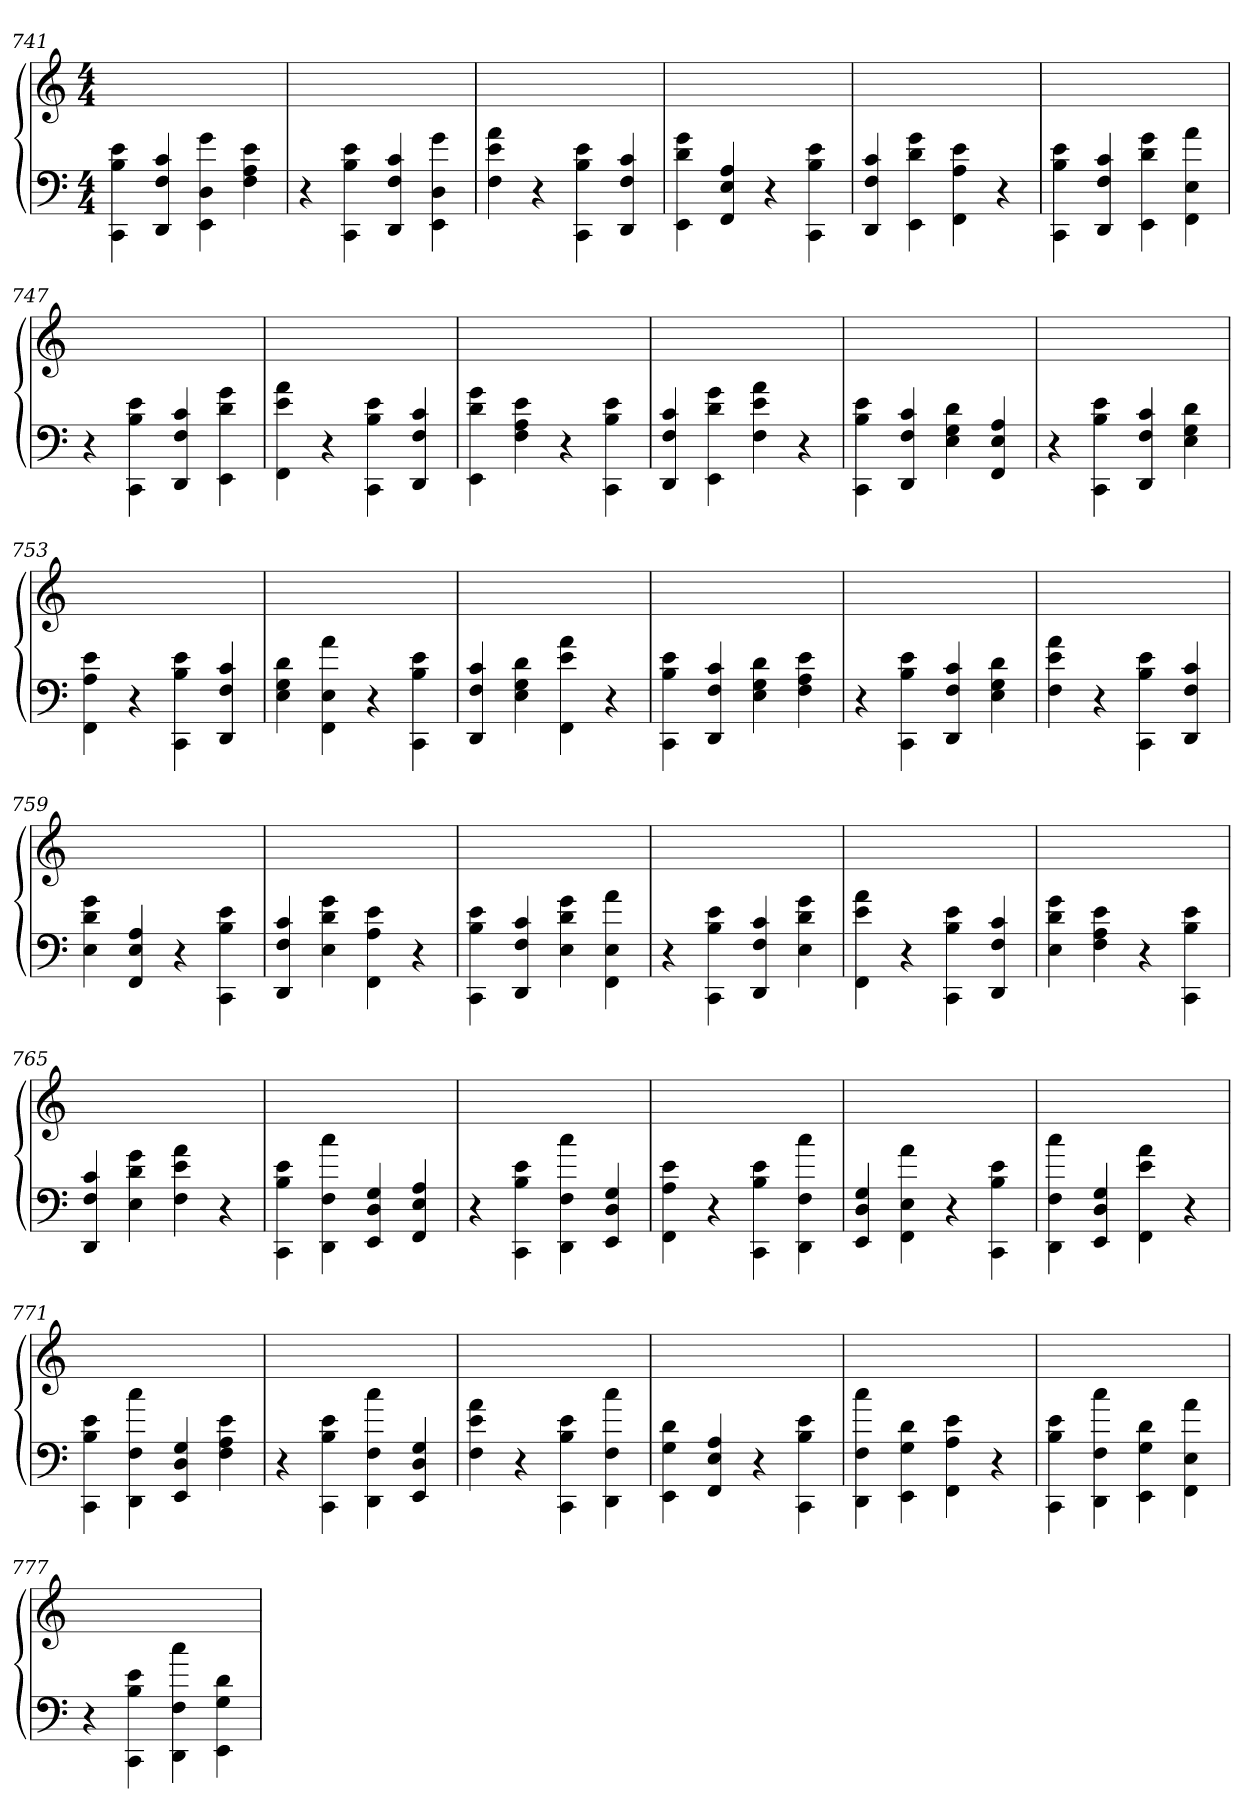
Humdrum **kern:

**kern	**kern
*part2	*part1
*staff2	*staff1
*clefF4	*clefG2
*k[]	*k[]
*C:	*C:
*M4/4	*M4/4
=741	=741
4CC 4B 4e	1ryy
4DD 4F 4c	.
4EE 4D 4g	.
4F 4A 4e	.
=742	=742
4r	1ryy
4CC 4B 4e	.
4DD 4F 4c	.
4EE 4D 4g	.
=743	=743
4F 4e 4a	1ryy
4r	.
4CC 4B 4e	.
4DD 4F 4c	.
=744	=744
4EE 4d 4g	1ryy
4FF 4E 4A	.
4r	.
4CC 4B 4e	.
=745	=745
4DD 4F 4c	1ryy
4EE 4d 4g	.
4FF 4A 4e	.
4r	.
=746	=746
4CC 4B 4e	1ryy
4DD 4F 4c	.
4EE 4d 4g	.
4FF 4E 4a	.
=747	=747
4r	1ryy
4CC 4B 4e	.
4DD 4F 4c	.
4EE 4d 4g	.
=748	=748
4FF 4e 4a	1ryy
4r	.
4CC 4B 4e	.
4DD 4F 4c	.
=749	=749
4EE 4d 4g	1ryy
4F 4A 4e	.
4r	.
4CC 4B 4e	.
=750	=750
4DD 4F 4c	1ryy
4EE 4d 4g	.
4F 4e 4a	.
4r	.
=751	=751
4CC 4B 4e	1ryy
4DD 4F 4c	.
4E 4G 4d	.
4FF 4E 4A	.
=752	=752
4r	1ryy
4CC 4B 4e	.
4DD 4F 4c	.
4E 4G 4d	.
=753	=753
4FF 4A 4e	1ryy
4r	.
4CC 4B 4e	.
4DD 4F 4c	.
=754	=754
4E 4G 4d	1ryy
4FF 4E 4a	.
4r	.
4CC 4B 4e	.
=755	=755
4DD 4F 4c	1ryy
4E 4G 4d	.
4FF 4e 4a	.
4r	.
=756	=756
4CC 4B 4e	1ryy
4DD 4F 4c	.
4E 4G 4d	.
4F 4A 4e	.
=757	=757
4r	1ryy
4CC 4B 4e	.
4DD 4F 4c	.
4E 4G 4d	.
=758	=758
4F 4e 4a	1ryy
4r	.
4CC 4B 4e	.
4DD 4F 4c	.
=759	=759
4E 4d 4g	1ryy
4FF 4E 4A	.
4r	.
4CC 4B 4e	.
=760	=760
4DD 4F 4c	1ryy
4E 4d 4g	.
4FF 4A 4e	.
4r	.
=761	=761
4CC 4B 4e	1ryy
4DD 4F 4c	.
4E 4d 4g	.
4FF 4E 4a	.
=762	=762
4r	1ryy
4CC 4B 4e	.
4DD 4F 4c	.
4E 4d 4g	.
=763	=763
4FF 4e 4a	1ryy
4r	.
4CC 4B 4e	.
4DD 4F 4c	.
=764	=764
4E 4d 4g	1ryy
4F 4A 4e	.
4r	.
4CC 4B 4e	.
=765	=765
4DD 4F 4c	1ryy
4E 4d 4g	.
4F 4e 4a	.
4r	.
=766	=766
4CC 4B 4e	1ryy
4DD 4F 4cc	.
4EE 4D 4G	.
4FF 4E 4A	.
=767	=767
4r	1ryy
4CC 4B 4e	.
4DD 4F 4cc	.
4EE 4D 4G	.
=768	=768
4FF 4A 4e	1ryy
4r	.
4CC 4B 4e	.
4DD 4F 4cc	.
=769	=769
4EE 4D 4G	1ryy
4FF 4E 4a	.
4r	.
4CC 4B 4e	.
=770	=770
4DD 4F 4cc	1ryy
4EE 4D 4G	.
4FF 4e 4a	.
4r	.
=771	=771
4CC 4B 4e	1ryy
4DD 4F 4cc	.
4EE 4D 4G	.
4F 4A 4e	.
=772	=772
4r	1ryy
4CC 4B 4e	.
4DD 4F 4cc	.
4EE 4D 4G	.
=773	=773
4F 4e 4a	1ryy
4r	.
4CC 4B 4e	.
4DD 4F 4cc	.
=774	=774
4EE 4G 4d	1ryy
4FF 4E 4A	.
4r	.
4CC 4B 4e	.
=775	=775
4DD 4F 4cc	1ryy
4EE 4G 4d	.
4FF 4A 4e	.
4r	.
=776	=776
4CC 4B 4e	1ryy
4DD 4F 4cc	.
4EE 4G 4d	.
4FF 4E 4a	.
=777	=777
4r	1ryy
4CC 4B 4e	.
4DD 4F 4cc	.
4EE 4G 4d	.
=	=
*-	*-
